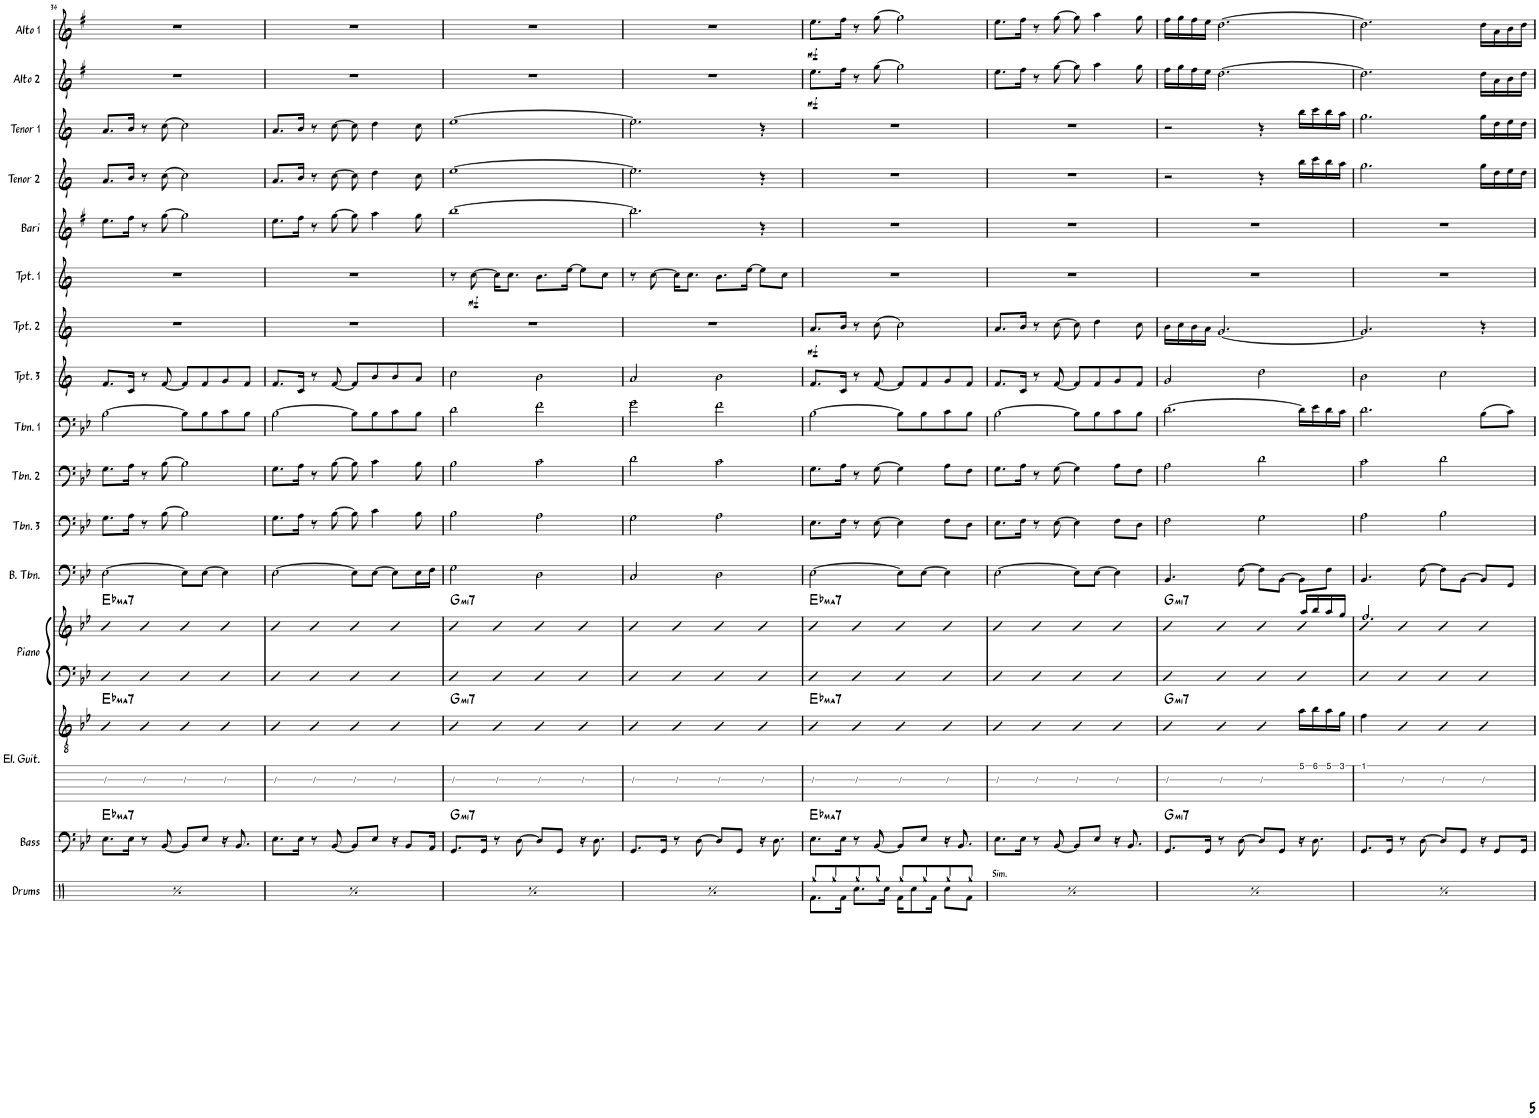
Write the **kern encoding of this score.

**kern	**kern	**harte	**kern	**kern	**harte	**kern	**kern	**harte	**kern	**kern	**kern	**kern	**kern	**kern	**dynam	**kern	**dynam	**kern	**kern	**kern	**kern	**dynam	**kern	**dynam
*part16	*part15	*part15	*part14	*part14	*part14	*part13	*part13	*part13	*part12	*part11	*part10	*part9	*part8	*part7	*part7	*part6	*part6	*part5	*part4	*part3	*part2	*part2	*part1	*part1
*staff18	*staff17	*	*staff16	*staff15	*	*staff14	*staff13	*	*staff12	*staff11	*staff10	*staff9	*staff8	*staff7	*staff7	*staff6	*staff6	*staff5	*staff4	*staff3	*staff2	*staff2	*staff1	*staff1
*I"Drums	*I"Bass	*	*I"Electric Guitar	*	*	*I"Piano	*	*	*I"Bass Trombone	*I"Trombone 3	*I"Trombone 2	*I"Trombone 1	*I"Trumpet 3	*I"Trumpet 2	*	*I"Trumpet 1	*	*I"Bari Sax	*I"Tenor Sax 2	*I"Tenor Sax 1	*I"Alto Sax 2	*	*I"Alto Sax 1	*
*I'Drums	*I'Bass	*	*I'El. Guit.	*	*	*I'Piano	*	*	*I'B. Tbn.	*I'Tbn. 3	*I'Tbn. 2	*I'Tbn. 1	*I'Tpt. 3	*I'Tpt. 2	*	*I'Tpt. 1	*	*I'Bari	*I'Tenor 2	*I'Tenor 1	*I'Alto 2	*	*I'Alto 1	*
!!LO:PB:g=z
*clefX	*clefF4	*	*	*clefGv2	*	*clefF4	*clefG2	*	*clefF4	*clefF4	*clefF4	*clefF4	*clefG2	*clefG2	*	*clefG2	*	*clefG2	*clefG2	*clefG2	*clefG2	*	*clefG2	*
*	*Trd7c12	*	*	*	*	*	*	*	*	*	*	*	*Trd1c2	*Trd1c2	*	*Trd1c2	*	*Trd12c21	*Trd8c14	*Trd8c14	*Trd5c9	*	*Trd5c9	*
*k[]	*k[b-e-]	*	*k[b-e-]	*k[b-e-]	*	*k[b-e-]	*k[b-e-]	*	*k[b-e-]	*k[b-e-]	*k[b-e-]	*k[b-e-]	*k[]	*k[]	*	*k[]	*	*k[f#]	*k[]	*k[]	*k[f#]	*	*k[f#]	*
*M4/4	*M4/4	*	*M4/4	*M4/4	*	*M4/4	*M4/4	*	*M4/4	*M4/4	*M4/4	*M4/4	*M4/4	*M4/4	*	*M4/4	*	*M4/4	*M4/4	*M4/4	*M4/4	*	*M4/4	*
=34	=34	=34	=34	=34	=34	=34	=34	=34	=34	=34	=34	=34	=34	=34	=34	=34	=34	=34	=34	=34	=34	=34	=34	=34
*^	*	*	*	*	*	*	*	*	*	*	*	*	*	*	*	*	*	*	*	*	*	*	*	*
!	!	!	!LO:H:kt=ma7	!	!	!LO:H:kt=ma7	!	!	!LO:H:kt=ma7	!	!	!	!	!	!	!	!	!	!	!	!	!	!	!	!
8Rgg/L	8.Rf\L	8.E-\L	Eb:maj7	4b-	4b-	Eb:maj7	4D	4b-	Eb:maj7	[2E-\	8.G\L	8.G\L	[2B-\	8.f/L	1r	.	1r	.	8.ee\L	8.a/L	8.a/L	1r	.	1r	.
8Rgg/	.	.	.	.	.	.	.	.	.	.	.	.	.	.	.	.	.	.	.	.	.	.	.	.	.
.	16Rf\Jk	16E-\Jk	.	.	.	.	.	.	.	.	16A\Jk	16A\Jk	.	16c/Jk	.	.	.	.	16ff#\Jk	16b/Jk	16b/Jk	.	.	.	.
8Rgg/	8.Rcc\L	8r	.	4b-	4b-	.	4D	4b-	.	.	8r	8r	.	8r	.	.	.	.	8r	8r	8r	.	.	.	.
8Rgg/J	.	[8BB-/	.	.	.	.	.	.	.	.	[8B-\	[8B-\	.	[8f/	.	.	.	.	[8gg\	[8cc\	[8cc\	.	.	.	.
.	16Rcc\Jk	.	.	.	.	.	.	.	.	.	.	.	.	.	.	.	.	.	.	.	.	.	.	.	.
8Rgg/L	16Rf\KL	8BB-/L]	.	4b-	4b-	.	4D	4b-	.	8E-\L]	2B-\]	2B-\]	8B-\L]	8f/L]	.	.	.	.	2gg\]	2cc\]	2cc\]	.	.	.	.
.	8Rcc\	.	.	.	.	.	.	.	.	.	.	.	.	.	.	.	.	.	.	.	.	.	.	.	.
8Rgg/	.	8E-/J	.	.	.	.	.	.	.	[8E-\J	.	.	8B-\	8f/	.	.	.	.	.	.	.	.	.	.	.
.	16Rf\Jk	.	.	.	.	.	.	.	.	.	.	.	.	.	.	.	.	.	.	.	.	.	.	.	.
8Rgg/	8Rcc\L	16r	.	4b-	4b-	.	4D	4b-	.	4E-\]	.	.	8c\	8g/	.	.	.	.	.	.	.	.	.	.	.
.	.	8.BB-/	.	.	.	.	.	.	.	.	.	.	.	.	.	.	.	.	.	.	.	.	.	.	.
8Rgg/J	8Rf\J	.	.	.	.	.	.	.	.	.	.	.	8B-\J	8f/J	.	.	.	.	.	.	.	.	.	.	.
=35	=35	=35	=35	=35	=35	=35	=35	=35	=35	=35	=35	=35	=35	=35	=35	=35	=35	=35	=35	=35	=35	=35	=35	=35	=35
8Rgg/L	8.Rf\L	8.E-\L	.	4b-	4b-	.	4D	4b-	.	[2E-\	8.G\L	8.G\L	[2B-\	8.f/L	1r	.	1r	.	8.ee\L	8.a/L	8.a/L	1r	.	1r	.
8Rgg/	.	.	.	.	.	.	.	.	.	.	.	.	.	.	.	.	.	.	.	.	.	.	.	.	.
.	16Rf\Jk	16E-\Jk	.	.	.	.	.	.	.	.	16A\Jk	16A\Jk	.	16c/Jk	.	.	.	.	16ff#\Jk	16b/Jk	16b/Jk	.	.	.	.
8Rgg/	8.Rcc\L	8r	.	4b-	4b-	.	4D	4b-	.	.	8r	8r	.	8r	.	.	.	.	8r	8r	8r	.	.	.	.
8Rgg/J	.	[8BB-/	.	.	.	.	.	.	.	.	[8B-\	[8B-\	.	[8f/	.	.	.	.	[8gg\	[8cc\	[8cc\	.	.	.	.
.	16Rcc\Jk	.	.	.	.	.	.	.	.	.	.	.	.	.	.	.	.	.	.	.	.	.	.	.	.
8Rgg/L	16Rf\KL	8BB-/L]	.	4b-	4b-	.	4D	4b-	.	8E-\L]	8B-\]	8B-\]	8B-\L]	8f/L]	.	.	.	.	8gg\]	8cc\]	8cc\]	.	.	.	.
.	8Rcc\	.	.	.	.	.	.	.	.	.	.	.	.	.	.	.	.	.	.	.	.	.	.	.	.
8Rgg/	.	8E-/J	.	.	.	.	.	.	.	[8E-\J	4c\	4c\	8B-\	8b/	.	.	.	.	4aa\	4dd\	4dd\	.	.	.	.
.	16Rf\Jk	.	.	.	.	.	.	.	.	.	.	.	.	.	.	.	.	.	.	.	.	.	.	.	.
8Rgg/	8Rcc\L	16r	.	4b-	4b-	.	4D	4b-	.	8E-\L]	.	.	8c\	8b/	.	.	.	.	.	.	.	.	.	.	.
.	.	8BB-/L	.	.	.	.	.	.	.	.	.	.	.	.	.	.	.	.	.	.	.	.	.	.	.
8Rgg/J	8Rf\J	.	.	.	.	.	.	.	.	16E-\L	8B-\	8B-\	8B-\J	8a/J	.	.	.	.	8gg\	8cc\	8cc\	.	.	.	.
.	.	16AA/Jk	.	.	.	.	.	.	.	16F\JJ	.	.	.	.	.	.	.	.	.	.	.	.	.	.	.
=36	=36	=36	=36	=36	=36	=36	=36	=36	=36	=36	=36	=36	=36	=36	=36	=36	=36	=36	=36	=36	=36	=36	=36	=36	=36
!	!	!	!LO:H:kt=mi7	!	!	!LO:H:kt=mi7	!	!	!LO:H:kt=mi7	!	!	!	!	!	!	!	!	!	!	!	!	!	!	!	!
8Rgg/L	8.Rf\L	8.GG/L	G:min7	4b-	4b-	G:min7	4D	4b-	G:min7	2G\	2B-\	2B-\	2d\	2cc\	1r	.	8r	.	[1bb	[1ee	[1ee	1r	.	1r	.
!	!	!	!	!	!	!	!	!	!	!	!	!	!	!	!	!	!	!LO:DY:b	!	!	!	!	!	!	!
8Rgg/	.	.	.	.	.	.	.	.	.	.	.	.	.	.	.	.	[8cc\	mf	.	.	.	.	.	.	.
.	16Rf\Jk	16GG/Jk	.	.	.	.	.	.	.	.	.	.	.	.	.	.	.	.	.	.	.	.	.	.	.
8Rgg/	8.Rcc\L	8r	.	4b-	4b-	.	4D	4b-	.	.	.	.	.	.	.	.	16cc\KL]	.	.	.	.	.	.	.	.
.	.	.	.	.	.	.	.	.	.	.	.	.	.	.	.	.	8.cc\J	.	.	.	.	.	.	.	.
8Rgg/J	.	[8D\	.	.	.	.	.	.	.	.	.	.	.	.	.	.	.	.	.	.	.	.	.	.	.
.	16Rcc\Jk	.	.	.	.	.	.	.	.	.	.	.	.	.	.	.	.	.	.	.	.	.	.	.	.
8Rgg/L	16Rf\KL	8D/L]	.	4b-	4b-	.	4D	4b-	.	2D\	2A\	2c\	2f\	2b\	.	.	8.b\L	.	.	.	.	.	.	.	.
.	8Rcc\	.	.	.	.	.	.	.	.	.	.	.	.	.	.	.	.	.	.	.	.	.	.	.	.
8Rgg/	.	8GG/J	.	.	.	.	.	.	.	.	.	.	.	.	.	.	.	.	.	.	.	.	.	.	.
.	16Rf\Jk	.	.	.	.	.	.	.	.	.	.	.	.	.	.	.	[16ee\Jk	.	.	.	.	.	.	.	.
8Rgg/	8Rcc\L	16r	.	4b-	4b-	.	4D	4b-	.	.	.	.	.	.	.	.	8ee\L]	.	.	.	.	.	.	.	.
.	.	8.D\	.	.	.	.	.	.	.	.	.	.	.	.	.	.	.	.	.	.	.	.	.	.	.
8Rgg/J	8Rf\J	.	.	.	.	.	.	.	.	.	.	.	.	.	.	.	8cc\J	.	.	.	.	.	.	.	.
=37	=37	=37	=37	=37	=37	=37	=37	=37	=37	=37	=37	=37	=37	=37	=37	=37	=37	=37	=37	=37	=37	=37	=37	=37	=37
8Rgg/L	8.Rf\L	8.GG/L	.	4b-	4b-	.	4D	4b-	.	2C/	2G\	2d\	2g\	2a/	1r	.	8r	.	2.bb\]	2.ee\]	2.ee\]	1r	.	1r	.
8Rgg/	.	.	.	.	.	.	.	.	.	.	.	.	.	.	.	.	[8cc\	.	.	.	.	.	.	.	.
.	16Rf\Jk	16GG/Jk	.	.	.	.	.	.	.	.	.	.	.	.	.	.	.	.	.	.	.	.	.	.	.
8Rgg/	8.Rcc\L	8r	.	4b-	4b-	.	4D	4b-	.	.	.	.	.	.	.	.	16cc\KL]	.	.	.	.	.	.	.	.
.	.	.	.	.	.	.	.	.	.	.	.	.	.	.	.	.	8.cc\J	.	.	.	.	.	.	.	.
8Rgg/J	.	[8D\	.	.	.	.	.	.	.	.	.	.	.	.	.	.	.	.	.	.	.	.	.	.	.
.	16Rcc\Jk	.	.	.	.	.	.	.	.	.	.	.	.	.	.	.	.	.	.	.	.	.	.	.	.
8Rgg/L	16Rf\KL	8D/L]	.	4b-	4b-	.	4D	4b-	.	2D\	2A\	2c\	2f\	2b\	.	.	8.b\L	.	.	.	.	.	.	.	.
.	8Rcc\	.	.	.	.	.	.	.	.	.	.	.	.	.	.	.	.	.	.	.	.	.	.	.	.
8Rgg/	.	8GG/J	.	.	.	.	.	.	.	.	.	.	.	.	.	.	.	.	.	.	.	.	.	.	.
.	16Rf\Jk	.	.	.	.	.	.	.	.	.	.	.	.	.	.	.	[16ee\Jk	.	.	.	.	.	.	.	.
8Rgg/	8Rcc\L	16r	.	4b-	4b-	.	4D	4b-	.	.	.	.	.	.	.	.	8ee\L]	.	4r	4r	4r	.	.	.	.
.	.	8.D\	.	.	.	.	.	.	.	.	.	.	.	.	.	.	.	.	.	.	.	.	.	.	.
8Rgg/J	8Rf\J	.	.	.	.	.	.	.	.	.	.	.	.	.	.	.	8cc\J	.	.	.	.	.	.	.	.
=38	=38	=38	=38	=38	=38	=38	=38	=38	=38	=38	=38	=38	=38	=38	=38	=38	=38	=38	=38	=38	=38	=38	=38	=38	=38
!	!	!	!LO:H:kt=ma7	!	!	!LO:H:kt=ma7	!	!	!LO:H:kt=ma7	!	!	!	!	!	!	!LO:DY:b	!	!	!	!	!	!	!LO:DY:b	!	!LO:DY:b
8Rgg/L	8.Rf\L	8.E-\L	Eb:maj7	4b-	4b-	Eb:maj7	4D	4b-	Eb:maj7	[2E-\	8.E-\L	8.G\L	[2B-\	8.f/L	8.a/L	mf	1r	.	1r	1r	1r	8.ee\L	mf	8.ee\L	mf
8Rgg/	.	.	.	.	.	.	.	.	.	.	.	.	.	.	.	.	.	.	.	.	.	.	.	.	.
.	16Rf\Jk	16E-\Jk	.	.	.	.	.	.	.	.	16F\Jk	16A\Jk	.	16c/Jk	16b/Jk	.	.	.	.	.	.	16ff#\Jk	.	16ff#\Jk	.
8Rgg/	8.Rcc\L	8r	.	4b-	4b-	.	4D	4b-	.	.	8r	8r	.	8r	8r	.	.	.	.	.	.	8r	.	8r	.
8Rgg/J	.	[8BB-/	.	.	.	.	.	.	.	.	[8E-\	[8G\	.	[8f/	[8cc\	.	.	.	.	.	.	[8gg\	.	[8gg\	.
.	16Rcc\Jk	.	.	.	.	.	.	.	.	.	.	.	.	.	.	.	.	.	.	.	.	.	.	.	.
8Rgg/L	16Rf\KL	8BB-/L]	.	4b-	4b-	.	4D	4b-	.	8E-\L]	4E-\]	4G\]	8B-\L]	8f/L]	2cc\]	.	.	.	.	.	.	2gg\]	.	2gg\]	.
.	8Rcc\	.	.	.	.	.	.	.	.	.	.	.	.	.	.	.	.	.	.	.	.	.	.	.	.
8Rgg/	.	8E-/J	.	.	.	.	.	.	.	[8E-\J	.	.	8B-\	8f/	.	.	.	.	.	.	.	.	.	.	.
.	16Rf\Jk	.	.	.	.	.	.	.	.	.	.	.	.	.	.	.	.	.	.	.	.	.	.	.	.
8Rgg/	8Rcc\L	16r	.	4b-	4b-	.	4D	4b-	.	4E-\]	8F\L	8A\L	8c\	8g/	.	.	.	.	.	.	.	.	.	.	.
.	.	8.BB-/	.	.	.	.	.	.	.	.	.	.	.	.	.	.	.	.	.	.	.	.	.	.	.
8Rgg/J	8Rf\J	.	.	.	.	.	.	.	.	.	8D\J	8F\J	8B-\J	8f/J	.	.	.	.	.	.	.	.	.	.	.
=39	=39	=39	=39	=39	=39	=39	=39	=39	=39	=39	=39	=39	=39	=39	=39	=39	=39	=39	=39	=39	=39	=39	=39	=39	=39
8Rgg/L	8.Rf\L	8.E-\L	.	4b-	4b-	.	4D	4b-	.	[2E-\	8.E-\L	8.G\L	[2B-\	8.f/L	8.a/L	.	1r	.	1r	1r	1r	8.ee\L	.	8.ee\L	.
8Rgg/	.	.	.	.	.	.	.	.	.	.	.	.	.	.	.	.	.	.	.	.	.	.	.	.	.
.	16Rf\Jk	16E-\Jk	.	.	.	.	.	.	.	.	16F\Jk	16A\Jk	.	16c/Jk	16b/Jk	.	.	.	.	.	.	16ff#\Jk	.	16ff#\Jk	.
8Rgg/	8.Rcc\L	8r	.	4b-	4b-	.	4D	4b-	.	.	8r	8r	.	8r	8r	.	.	.	.	.	.	8r	.	8r	.
8Rgg/J	.	[8BB-/	.	.	.	.	.	.	.	.	[8E-\	[8G\	.	[8f/	[8cc\	.	.	.	.	.	.	[8gg\	.	[8gg\	.
.	16Rcc\Jk	.	.	.	.	.	.	.	.	.	.	.	.	.	.	.	.	.	.	.	.	.	.	.	.
8Rgg/L	16Rf\KL	8BB-/L]	.	4b-	4b-	.	4D	4b-	.	8E-\L]	4E-\]	4G\]	8B-\L]	8f/L]	8cc\]	.	.	.	.	.	.	8gg\]	.	8gg\]	.
.	8Rcc\	.	.	.	.	.	.	.	.	.	.	.	.	.	.	.	.	.	.	.	.	.	.	.	.
8Rgg/	.	8E-/J	.	.	.	.	.	.	.	[8E-\J	.	.	8B-\	8f/	4dd\	.	.	.	.	.	.	4aa\	.	4aa\	.
.	16Rf\Jk	.	.	.	.	.	.	.	.	.	.	.	.	.	.	.	.	.	.	.	.	.	.	.	.
8Rgg/	8Rcc\L	16r	.	4b-	4b-	.	4D	4b-	.	4E-\]	8F\L	8A\L	8c\	8g/	.	.	.	.	.	.	.	.	.	.	.
.	.	8.BB-/	.	.	.	.	.	.	.	.	.	.	.	.	.	.	.	.	.	.	.	.	.	.	.
8Rgg/J	8Rf\J	.	.	.	.	.	.	.	.	.	8D\J	8F\J	8B-\J	8f/J	8cc\	.	.	.	.	.	.	8gg\	.	8gg\	.
=40	=40	=40	=40	=40	=40	=40	=40	=40	=40	=40	=40	=40	=40	=40	=40	=40	=40	=40	=40	=40	=40	=40	=40	=40	=40
*	*	*	*	*	*	*	*	*^	*	*	*	*	*	*	*	*	*	*	*	*	*	*	*	*	*
!	!	!	!LO:H:kt=mi7	!	!	!LO:H:kt=mi7	!	!	!	!LO:H:kt=mi7	!	!	!	!	!	!	!	!	!	!	!	!	!	!	!	!
8Rgg/L	8.Rf\L	8.GG/L	G:min7	4b-	4b-	G:min7	4D	4b-	2.ryy	G:min7	4.BB-/	2F\	2A\	[2.d\	2g/	16b\LL	.	1r	.	1r	2r	2r	16ff#\LL	.	16ff#\LL	.
.	.	.	.	.	.	.	.	.	.	.	.	.	.	.	.	16cc\	.	.	.	.	.	.	16gg\	.	16gg\	.
8Rgg/	.	.	.	.	.	.	.	.	.	.	.	.	.	.	.	16b\	.	.	.	.	.	.	16ff#\	.	16ff#\	.
.	16Rf\Jk	16GG/Jk	.	.	.	.	.	.	.	.	.	.	.	.	.	16a\JJ	.	.	.	.	.	.	16ee\JJ	.	16ee\JJ	.
8Rgg/	8.Rcc\L	8r	.	4b-	4b-	.	4D	4b-	.	.	.	.	.	.	.	[2.g/	.	.	.	.	.	.	[2.dd\	.	[2.dd\	.
8Rgg/J	.	[8D\	.	.	.	.	.	.	.	.	[8F\	.	.	.	.	.	.	.	.	.	.	.	.	.	.	.
.	16Rcc\Jk	.	.	.	.	.	.	.	.	.	.	.	.	.	.	.	.	.	.	.	.	.	.	.	.	.
8Rgg/L	16Rf\KL	8D/L]	.	4b-	4b-	.	4D	4b-	.	.	8F\L]	2G\	2d\	.	2dd\	.	.	.	.	.	4r	4r	.	.	.	.
.	8Rcc\	.	.	.	.	.	.	.	.	.	.	.	.	.	.	.	.	.	.	.	.	.	.	.	.	.
8Rgg/	.	8GG/J	.	.	.	.	.	.	.	.	[8BB-\J	.	.	.	.	.	.	.	.	.	.	.	.	.	.	.
.	16Rf\Jk	.	.	.	.	.	.	.	.	.	.	.	.	.	.	.	.	.	.	.	.	.	.	.	.	.
8Rgg/	8Rcc\L	16r	.	16aLL	16a\LL	.	4D	4b-	16aa/LL	.	8BB-\L]	.	.	16d\LL]	.	.	.	.	.	.	16bb\LL	16bb\LL	.	.	.	.
.	.	8.D\	.	16b-J	16b-\	.	.	.	16bb-/	.	.	.	.	16e-\	.	.	.	.	.	.	16ccc\	16ccc\	.	.	.	.
8Rgg/J	8Rf\J	.	.	16aL	16a\	.	.	.	16aa/	.	8F\J	.	.	16d\	.	.	.	.	.	.	16bb\	16bb\	.	.	.	.
.	.	.	.	16gJJ	16g\JJ	.	.	.	16gg/JJ	.	.	.	.	16c\JJ	.	.	.	.	.	.	16aa\JJ	16aa\JJ	.	.	.	.
=41	=41	=41	=41	=41	=41	=41	=41	=41	=41	=41	=41	=41	=41	=41	=41	=41	=41	=41	=41	=41	=41	=41	=41	=41	=41	=41
8Rgg/L	8.Rf\L	8.GG/L	.	4f	4f\	.	4D	4b-	2.ff/	.	4.BB-/	2A\	2c\	2.d\	2b\	2.g/]	.	1r	.	1r	2.gg\	2.gg\	2.dd\]	.	2.dd\]	.
8Rgg/	.	.	.	.	.	.	.	.	.	.	.	.	.	.	.	.	.	.	.	.	.	.	.	.	.	.
.	16Rf\Jk	16GG/Jk	.	.	.	.	.	.	.	.	.	.	.	.	.	.	.	.	.	.	.	.	.	.	.	.
8Rgg/	8.Rcc\L	8r	.	4B-	4B-	.	4D	4b-	.	.	.	.	.	.	.	.	.	.	.	.	.	.	.	.	.	.
8Rgg/J	.	[8D\	.	.	.	.	.	.	.	.	[8F\	.	.	.	.	.	.	.	.	.	.	.	.	.	.	.
.	16Rcc\Jk	.	.	.	.	.	.	.	.	.	.	.	.	.	.	.	.	.	.	.	.	.	.	.	.	.
8Rgg/L	16Rf\KL	8D/L]	.	4B-	4B-	.	4D	4b-	.	.	8F\L]	2B-\	2d\	.	2cc\	.	.	.	.	.	.	.	.	.	.	.
.	8Rcc\	.	.	.	.	.	.	.	.	.	.	.	.	.	.	.	.	.	.	.	.	.	.	.	.	.
8Rgg/	.	8GG/J	.	.	.	.	.	.	.	.	[8BB-\J	.	.	.	.	.	.	.	.	.	.	.	.	.	.	.
.	16Rf\Jk	.	.	.	.	.	.	.	.	.	.	.	.	.	.	.	.	.	.	.	.	.	.	.	.	.
8Rgg/	8Rcc\L	16r	.	4b-	4b-	.	4D	4b-	4ryy	.	8BB-/L]	.	.	(8B-\L	.	4r	.	.	.	.	16gg\LL	16gg\LL	16dd\LL	.	16dd\LL	.
.	.	8GG/L	.	.	.	.	.	.	.	.	.	.	.	.	.	.	.	.	.	.	16dd\	16dd\	16a\	.	16a\	.
8Rgg/J	8Rf\J	.	.	.	.	.	.	.	.	.	8GG/J	.	.	8c\J)	.	.	.	.	.	.	16ee\	16ee\	16b\	.	16b\	.
.	.	16GG/Jk	.	.	.	.	.	.	.	.	.	.	.	.	.	.	.	.	.	.	16dd\JJ	16dd\JJ	16dd\JJ	.	16dd\JJ	.
*v	*v	*	*	*	*	*	*	*v	*v	*	*	*	*	*	*	*	*	*	*	*	*	*	*	*	*	*
=	=	=	=	=	=	=	=	=	=	=	=	=	=	=	=	=	=	=	=	=	=	=	=	=
*-	*-	*-	*-	*-	*-	*-	*-	*-	*-	*-	*-	*-	*-	*-	*-	*-	*-	*-	*-	*-	*-	*-	*-	*-
